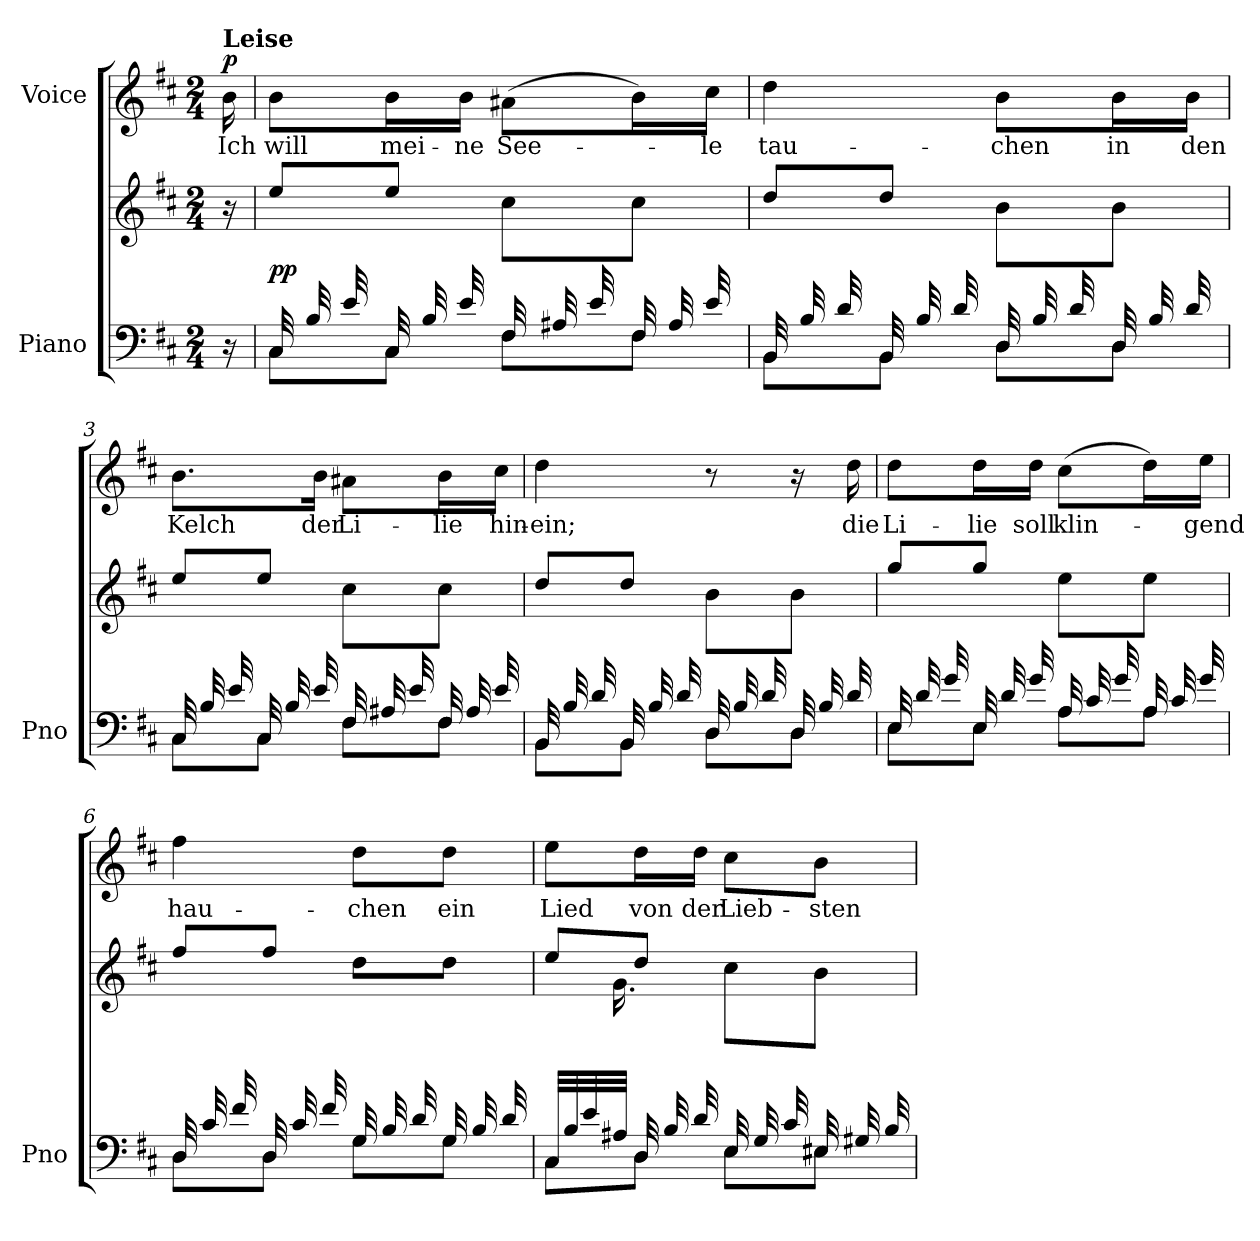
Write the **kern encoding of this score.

**kern	**kern	**dynam	**kern	**text	**dynam
*part2	*part2	*part2	*part1	*part1	*part1
*staff3	*staff2	*staff2/3	*staff1	*staff1	*staff1
*I"Piano	*	*	*I"Voice	*	*
*I'Pno	*	*	*	*	*
*clefF4	*clefG2	*	*clefG2	*	*
*k[f#c#]	*k[f#c#]	*	*k[f#c#]	*	*
*M2/4	*M2/4	*	*M2/4	*	*
=	=	=	=	=	=
!	!	!	!LO:TX:a:B:t=Leise	!	!
!	!	!	!	!	!LO:DY:a
16r	16r	.	16b\	Ich	p
=1	=1	=1	=1	=1	=1
*^	*^	*	*	*	*
!	!	!	!	!LO:DY:b	!	!	!
32C#/LLL	8C#\L	8ee/L	16.ryy	pp	8b\L	will	.
32B/	.	.	.	.	.	.	.
32e/	.	.	.	.	.	.	.
32ryy	.	.	32g\JJJ	.	.	.	.
32C#/LLL	8C#\J	8ee/J	16.ryy	.	16b\L	mei-	.
32B/	.	.	.	.	.	.	.
32e/	.	.	.	.	16b\JJ	-ne	.
32ryy	.	.	32g\JJJ	.	.	.	.
32F#/LLL	8F#\L	8cc#\L	16.ryy	.	(8a#X\L	See-	.
32A#X/	.	.	.	.	.	.	.
32e/	.	.	.	.	.	.	.
32ryy	.	.	32f#\JJJ	.	.	.	.
32F#/LLL	8F#\J	8cc#\J	16.ryy	.	16b\L)	.	.
32A#/	.	.	.	.	.	.	.
32e/	.	.	.	.	16cc#\JJ	-le	.
32ryy	.	.	32f#\JJJ	.	.	.	.
=2	=2	=2	=2	=2	=2	=2	=2
32BB/LLL	8BB\L	8dd/L	16.ryy	.	4dd\	tau-	.
32B/	.	.	.	.	.	.	.
32d/	.	.	.	.	.	.	.
32ryy	.	.	32f#\JJJ	.	.	.	.
32BB/LLL	8BB\J	8dd/J	16.ryy	.	.	.	.
32B/	.	.	.	.	.	.	.
32d/	.	.	.	.	.	.	.
32ryy	.	.	32f#\JJJ	.	.	.	.
32D/LLL	8D\L	8b\L	16.ryy	.	8b\L	-chen	.
32B/	.	.	.	.	.	.	.
32d/	.	.	.	.	.	.	.
32ryy	.	.	32f#\JJJ	.	.	.	.
32D/LLL	8D\J	8b\J	16.ryy	.	16b\L	in	.
32B/	.	.	.	.	.	.	.
32d/	.	.	.	.	16b\JJ	den	.
32ryy	.	.	32f#\JJJ	.	.	.	.
=3	=3	=3	=3	=3	=3	=3	=3
32C#/LLL	8C#\L	8ee/L	16.ryy	.	8.b\L	Kelch	.
32B/	.	.	.	.	.	.	.
32e/	.	.	.	.	.	.	.
32ryy	.	.	32g\JJJ	.	.	.	.
32C#/LLL	8C#\J	8ee/J	16.ryy	.	.	.	.
32B/	.	.	.	.	.	.	.
32e/	.	.	.	.	16b\Jk	der	.
32ryy	.	.	32g\JJJ	.	.	.	.
32F#/LLL	8F#\L	8cc#\L	16.ryy	.	8a#X\L	Li-	.
32A#X/	.	.	.	.	.	.	.
32e/	.	.	.	.	.	.	.
32ryy	.	.	32f#\JJJ	.	.	.	.
32F#/LLL	8F#\J	8cc#\J	16.ryy	.	16b\L	-lie	.
32A#/	.	.	.	.	.	.	.
32e/	.	.	.	.	16cc#\JJ	hin-	.
32ryy	.	.	32f#\JJJ	.	.	.	.
=4	=4	=4	=4	=4	=4	=4	=4
32BB/LLL	8BB\L	8dd/L	16.ryy	.	4dd\	-ein;	.
32B/	.	.	.	.	.	.	.
32d/	.	.	.	.	.	.	.
32ryy	.	.	32f#\JJJ	.	.	.	.
32BB/LLL	8BB\J	8dd/J	16.ryy	.	.	.	.
32B/	.	.	.	.	.	.	.
32d/	.	.	.	.	.	.	.
32ryy	.	.	32f#\JJJ	.	.	.	.
32D/LLL	8D\L	8b\L	16.ryy	.	8r	.	.
32B/	.	.	.	.	.	.	.
32d/	.	.	.	.	.	.	.
32ryy	.	.	32f#\JJJ	.	.	.	.
32D/LLL	8D\J	8b\J	16.ryy	.	16r	.	.
32B/	.	.	.	.	.	.	.
32d/	.	.	.	.	16dd\	die	.
32ryy	.	.	32f#\JJJ	.	.	.	.
=5	=5	=5	=5	=5	=5	=5	=5
32E/LLL	8E\L	8gg/L	16.ryy	.	8dd\L	Li-	.
32d/	.	.	.	.	.	.	.
32g/	.	.	.	.	.	.	.
32ryy	.	.	32b-X\JJJ	.	.	.	.
32E/LLL	8E\J	8gg/J	16.ryy	.	16dd\L	-lie	.
32d/	.	.	.	.	.	.	.
32g/	.	.	.	.	16dd\JJ	soll	.
32ryy	.	.	32b-\JJJ	.	.	.	.
32A/LLL	8A\L	8ee\L	16.ryy	.	(8cc#\L	klin-	.
32c#/	.	.	.	.	.	.	.
32g/	.	.	.	.	.	.	.
32ryy	.	.	32a\JJJ	.	.	.	.
32A/LLL	8A\J	8ee\J	16.ryy	.	16dd\L)	.	.
32c#/	.	.	.	.	.	.	.
32g/	.	.	.	.	16ee\JJ	-gend	.
32ryy	.	.	32a\JJJ	.	.	.	.
=6	=6	=6	=6	=6	=6	=6	=6
32D/LLL	8D\L	8ff#/L	16.ryy	.	4ff#\	hau-	.
32c#/	.	.	.	.	.	.	.
32f#/	.	.	.	.	.	.	.
32ryy	.	.	32a\JJJ	.	.	.	.
32D/LLL	8D\J	8ff#/J	16.ryy	.	.	.	.
32c#/	.	.	.	.	.	.	.
32f#/	.	.	.	.	.	.	.
32ryy	.	.	32a\JJJ	.	.	.	.
32G/LLL	8G\L	8dd\L	16.ryy	.	8dd\L	-chen	.
32B/	.	.	.	.	.	.	.
32d/	.	.	.	.	.	.	.
32ryy	.	.	32f#\JJJ	.	.	.	.
32G/LLL	8G\J	8dd\J	16.ryy	.	8dd\J	ein	.
32B/	.	.	.	.	.	.	.
32d/	.	.	.	.	.	.	.
32ryy	.	.	32f#\JJJ	.	.	.	.
=7	=7	=7	=7	=7	=7	=7	=7
*	*	*	*^	*	*	*	*
32C#/LLL	8C#\L	8ee/L	16.ryy	8..ryy	.	8ee\L	Lied	.
32B/	.	.	.	.	.	.	.	.
32e/	.	.	.	.	.	.	.	.
32A#X/JJJ	.	.	16.g\	.	.	.	.	.
32D/LLL	8D\J	8dd/J	.	.	.	16dd\L	von	.
32B/	.	.	.	.	.	.	.	.
32d/	.	.	4ryy	.	.	16dd\JJ	der	.
32ryy	.	.	.	32f#\JJJ	.	.	.	.
32E/LLL	8E\L	8cc#\L	.	16.ryy	.	8cc#\L	Lieb-	.
32G/	.	.	.	.	.	.	.	.
32c#/	.	.	.	.	.	.	.	.
32ryy	.	.	.	32e\JJJ	.	.	.	.
32E#X/LLL	8E#\J	8b\J	.	16.ryy	.	8b\J	-sten	.
32G#X/	.	.	.	.	.	.	.	.
32B/	.	.	16ryy	.	.	.	.	.
32ryy	.	.	.	32d\JJJ	.	.	.	.
*v	*v	*	*	*	*	*	*	*
*	*v	*v	*v	*	*	*	*
=	=	=	=	=	=
*-	*-	*-	*-	*-	*-
